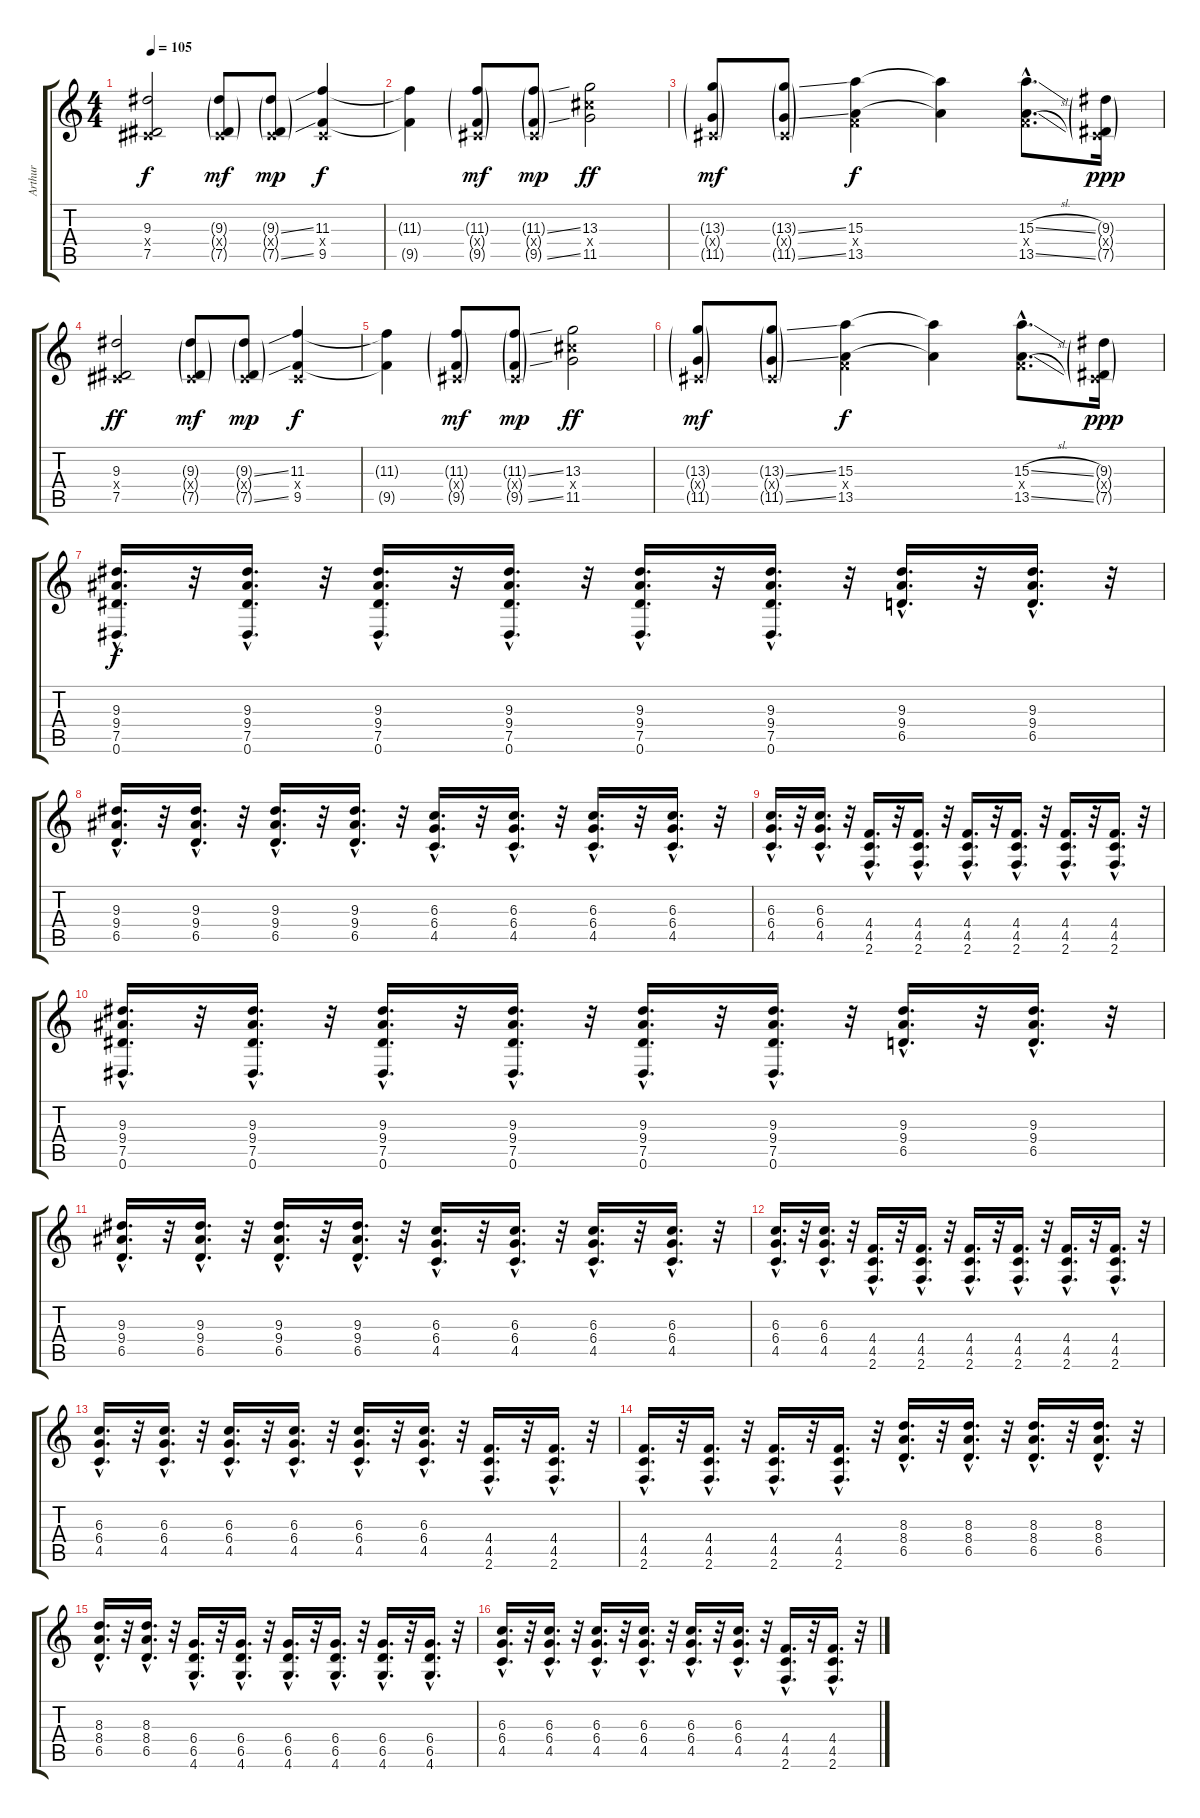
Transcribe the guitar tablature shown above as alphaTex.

\track ("Arthur" "Arthur") {instrument distortionguitar}
\staff {score tabs}
\tuning (Eb4 Bb3 Gb3 Db3 Ab2 Eb2) {hide}
\ts (4 4)
\tempo 105
\clef g2
\ks c
(9.3 0.4{x} 7.5).2{dy f volume 13} (9.3{g} 0.4{g x} 7.5{g}).8{dy mf} (9.3{ss g} 0.4{g x} 7.5{ss g}).8{dy mp} (11.3 0.4{x} 9.5).4{dy f} |
(11.3{t} 9.5{t}).4 (11.3{g} 0.4{g x} 9.5{g}).8{dy mf} (11.3{ss g} 0.4{g x} 9.5{ss g}).8{dy mp} (13.3 12.4{x} 11.5).2{dy ff} |
(13.3{g} 0.4{g x} 11.5{g}).8{dy mf} (13.3{ss g} 0.4{g x} 11.5{ss g}).8 (15.3 4.4{x} 13.5).4{dy f} (15.3{t} 13.5{t}).4 (15.3{sl hac} 4.4{hac x} 13.5{sl hac}).8{d} (9.3{g} 0.4{g x} 7.5{g}).16{dy ppp} |
(9.3 0.4{x} 7.5).2{dy ff} (9.3{g} 0.4{g x} 7.5{g}).8{dy mf} (9.3{ss g} 0.4{g x} 7.5{ss g}).8{dy mp} (11.3 0.4{x} 9.5).4{dy f} |
(11.3{t} 9.5{t}).4 (11.3{g} 0.4{g x} 9.5{g}).8{dy mf} (11.3{ss g} 0.4{g x} 9.5{ss g}).8{dy mp} (13.3 12.4{x} 11.5).2{dy ff} |
(13.3{g} 0.4{g x} 11.5{g}).8{dy mf} (13.3{ss g} 0.4{g x} 11.5{ss g}).8 (15.3 4.4{x} 13.5).4{dy f} (15.3{t} 13.5{t}).4 (15.3{sl hac} 4.4{hac x} 13.5{sl hac}).8{d} (9.3{g} 0.4{g x} 7.5{g}).16{dy ppp} |
(9.3{hac} 9.4{hac} 7.5{hac} 0.6{hac}).16{d dy f volume 10} r.32 (9.3{hac} 9.4{hac} 7.5{hac} 0.6{hac}).16{d} r.32 (9.3{hac} 9.4{hac} 7.5{hac} 0.6{hac}).16{d} r.32 (9.3{hac} 9.4{hac} 7.5{hac} 0.6{hac}).16{d} r.32 (9.3{hac} 9.4{hac} 7.5{hac} 0.6{hac}).16{d} r.32 (9.3{hac} 9.4{hac} 7.5{hac} 0.6{hac}).16{d} r.32 (9.3{hac} 9.4{hac} 6.5{hac}).16{d} r.32 (9.3{hac} 9.4{hac} 6.5{hac}).16{d} r.32 |
(9.3{hac} 9.4{hac} 6.5{hac}).16{d} r.32 (9.3{hac} 9.4{hac} 6.5{hac}).16{d} r.32 (9.3{hac} 9.4{hac} 6.5{hac}).16{d} r.32 (9.3{hac} 9.4{hac} 6.5{hac}).16{d} r.32 (6.3{hac} 6.4{hac} 4.5{hac}).16{d} r.32 (6.3{hac} 6.4{hac} 4.5{hac}).16{d} r.32 (6.3{hac} 6.4{hac} 4.5{hac}).16{d} r.32 (6.3{hac} 6.4{hac} 4.5{hac}).16{d} r.32 |
(6.3{hac} 6.4{hac} 4.5{hac}).16{d} r.32 (6.3{hac} 6.4{hac} 4.5{hac}).16{d} r.32 (4.4{hac} 4.5{hac} 2.6{hac}).16{d} r.32 (4.4{hac} 4.5{hac} 2.6{hac}).16{d} r.32 (4.4{hac} 4.5{hac} 2.6{hac}).16{d} r.32 (4.4{hac} 4.5{hac} 2.6{hac}).16{d} r.32 (4.4{hac} 4.5{hac} 2.6{hac}).16{d} r.32 (4.4{hac} 4.5{hac} 2.6{hac}).16{d} r.32 |
(9.3{hac} 9.4{hac} 7.5{hac} 0.6{hac}).16{d} r.32 (9.3{hac} 9.4{hac} 7.5{hac} 0.6{hac}).16{d} r.32 (9.3{hac} 9.4{hac} 7.5{hac} 0.6{hac}).16{d} r.32 (9.3{hac} 9.4{hac} 7.5{hac} 0.6{hac}).16{d} r.32 (9.3{hac} 9.4{hac} 7.5{hac} 0.6{hac}).16{d} r.32 (9.3{hac} 9.4{hac} 7.5{hac} 0.6{hac}).16{d} r.32 (9.3{hac} 9.4{hac} 6.5{hac}).16{d} r.32 (9.3{hac} 9.4{hac} 6.5{hac}).16{d} r.32 |
(9.3{hac} 9.4{hac} 6.5{hac}).16{d} r.32 (9.3{hac} 9.4{hac} 6.5{hac}).16{d} r.32 (9.3{hac} 9.4{hac} 6.5{hac}).16{d} r.32 (9.3{hac} 9.4{hac} 6.5{hac}).16{d} r.32 (6.3{hac} 6.4{hac} 4.5{hac}).16{d} r.32 (6.3{hac} 6.4{hac} 4.5{hac}).16{d} r.32 (6.3{hac} 6.4{hac} 4.5{hac}).16{d} r.32 (6.3{hac} 6.4{hac} 4.5{hac}).16{d} r.32 |
(6.3{hac} 6.4{hac} 4.5{hac}).16{d} r.32 (6.3{hac} 6.4{hac} 4.5{hac}).16{d} r.32 (4.4{hac} 4.5{hac} 2.6{hac}).16{d} r.32 (4.4{hac} 4.5{hac} 2.6{hac}).16{d} r.32 (4.4{hac} 4.5{hac} 2.6{hac}).16{d} r.32 (4.4{hac} 4.5{hac} 2.6{hac}).16{d} r.32 (4.4{hac} 4.5{hac} 2.6{hac}).16{d} r.32 (4.4{hac} 4.5{hac} 2.6{hac}).16{d} r.32 |
(6.3{hac} 6.4{hac} 4.5{hac}).16{d} r.32 (6.3{hac} 6.4{hac} 4.5{hac}).16{d} r.32 (6.3{hac} 6.4{hac} 4.5{hac}).16{d} r.32 (6.3{hac} 6.4{hac} 4.5{hac}).16{d} r.32 (6.3{hac} 6.4{hac} 4.5{hac}).16{d} r.32 (6.3{hac} 6.4{hac} 4.5{hac}).16{d} r.32 (4.4{hac} 4.5{hac} 2.6{hac}).16{d} r.32 (4.4{hac} 4.5{hac} 2.6{hac}).16{d} r.32 |
(4.4{hac} 4.5{hac} 2.6{hac}).16{d} r.32 (4.4{hac} 4.5{hac} 2.6{hac}).16{d} r.32 (4.4{hac} 4.5{hac} 2.6{hac}).16{d} r.32 (4.4{hac} 4.5{hac} 2.6{hac}).16{d} r.32 (8.3{hac} 8.4{hac} 6.5{hac}).16{d} r.32 (8.3{hac} 8.4{hac} 6.5{hac}).16{d} r.32 (8.3{hac} 8.4{hac} 6.5{hac}).16{d} r.32 (8.3{hac} 8.4{hac} 6.5{hac}).16{d} r.32 |
(8.3{hac} 8.4{hac} 6.5{hac}).16{d} r.32 (8.3{hac} 8.4{hac} 6.5{hac}).16{d} r.32 (6.4{hac} 6.5{hac} 4.6{hac}).16{d} r.32 (6.4{hac} 6.5{hac} 4.6{hac}).16{d} r.32 (6.4{hac} 6.5{hac} 4.6{hac}).16{d} r.32 (6.4{hac} 6.5{hac} 4.6{hac}).16{d} r.32 (6.4{hac} 6.5{hac} 4.6{hac}).16{d} r.32 (6.4{hac} 6.5{hac} 4.6{hac}).16{d} r.32 |
(6.3{hac} 6.4{hac} 4.5{hac}).16{d} r.32 (6.3{hac} 6.4{hac} 4.5{hac}).16{d} r.32 (6.3{hac} 6.4{hac} 4.5{hac}).16{d} r.32 (6.3{hac} 6.4{hac} 4.5{hac}).16{d} r.32 (6.3{hac} 6.4{hac} 4.5{hac}).16{d} r.32 (6.3{hac} 6.4{hac} 4.5{hac}).16{d} r.32 (4.4{hac} 4.5{hac} 2.6{hac}).16{d} r.32 (4.4{hac} 4.5{hac} 2.6{hac}).16{d} r.32
